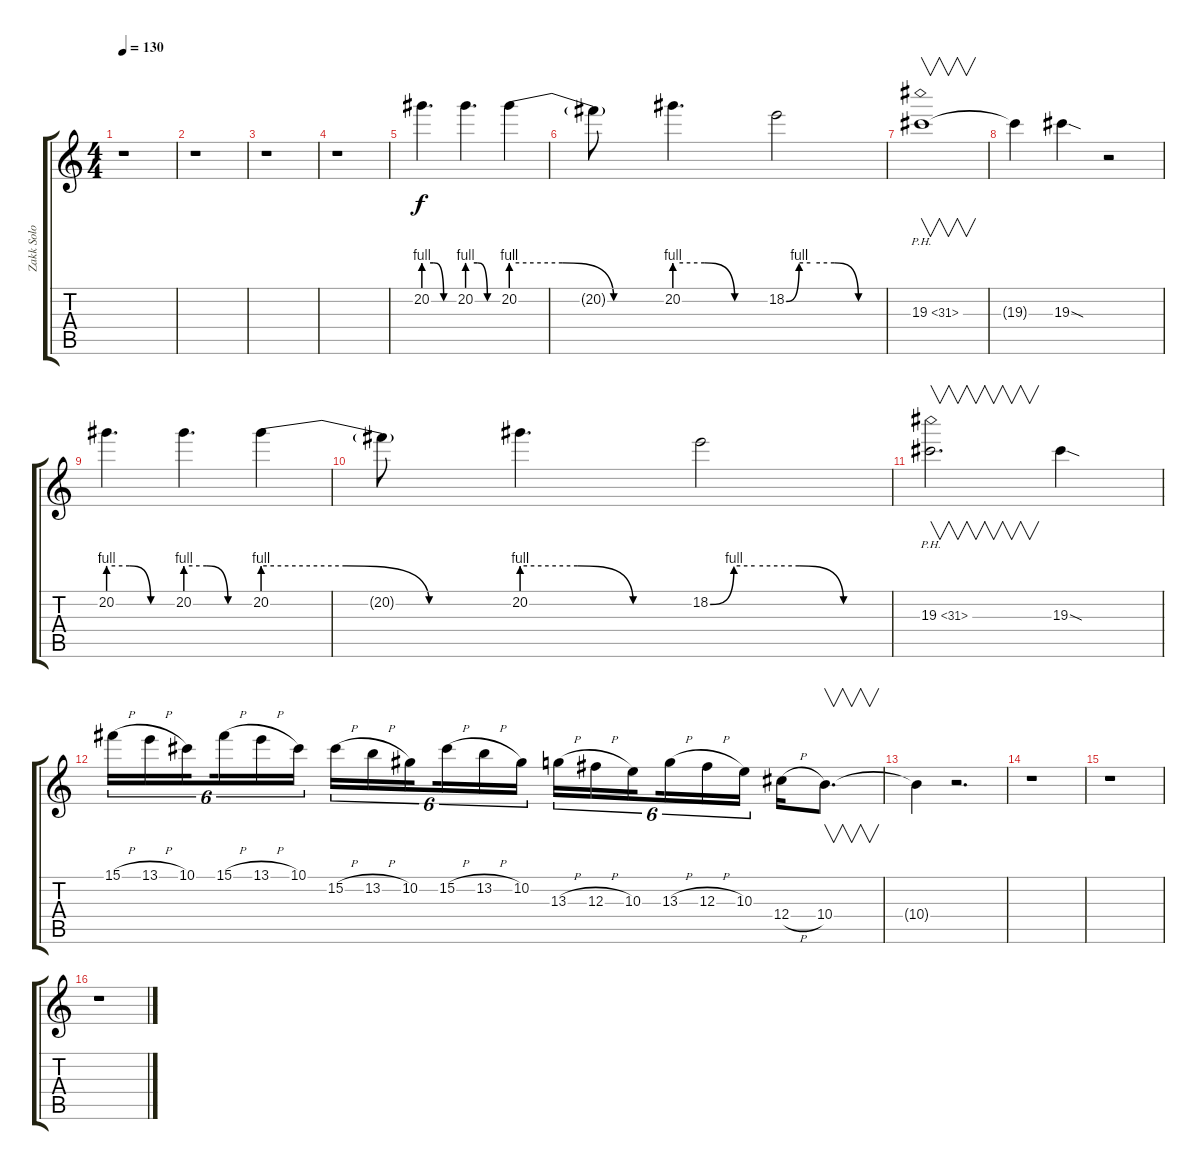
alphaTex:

\track ("Zakk Solo" "Zakk Solo") {instrument overdrivenguitar}
\staff {score tabs}
\tuning (Eb4 Bb3 Gb3 Db3 Ab2 Db2) {hide}
\ts (4 4)
\tempo 130
\clef g2
\ks c
r.1{dy f} |
r.1 |
r.1 |
r.1 |
20.2{be (custom 0 4 20 4 40 0 60 0)}.4{d} 20.2{be (custom 0 4 20 4 40 0 60 0)}.4{d} 20.2{be (custom 0 4 20 4 40 0 60 0)}.4 |
20.2{t}.8 20.2{be (custom 0 4 20 4 40 0 60 0)}.4{d} 18.2{be (custom 0 0 8 4 15 4 30 4 45 0 60 0)}.2 |
19.3{ph 12}.1{v} |
19.3{t}.4 19.3{sod}.4 r.2 |
20.2{be (custom 0 4 20 4 40 0 60 0)}.4{d} 20.2{be (custom 0 4 20 4 40 0 60 0)}.4{d} 20.2{be (custom 0 4 20 4 40 0 60 0)}.4 |
20.2{t}.8 20.2{be (custom 0 4 20 4 40 0 60 0)}.4{d} 18.2{be (custom 0 0 8 4 15 4 30 4 45 0 60 0)}.2 |
19.3{ph 12}.2{v d} 19.3{sod}.4 |
15.1{h}.16{tu (6 4)} 13.1{h}.16{tu (6 4)} 10.1.16{tu (6 4) beam splitsecondary} 15.1{h}.16{tu (6 4)} 13.1{h}.16{tu (6 4)} 10.1.16{tu (6 4)} 15.2{h}.16{tu (6 4)} 13.2{h}.16{tu (6 4)} 10.2.16{tu (6 4) beam splitsecondary} 15.2{h}.16{tu (6 4)} 13.2{h}.16{tu (6 4)} 10.2.16{tu (6 4)} 13.3{h}.16{tu (6 4)} 12.3{h}.16{tu (6 4)} 10.3.16{tu (6 4) beam splitsecondary} 13.3{h}.16{tu (6 4)} 12.3{h}.16{tu (6 4)} 10.3.16{tu (6 4)} 12.4{h}.16 10.4.8{v d} |
10.4{t}.4 r.2{d} |
r.1 |
r.1 |
r.1
